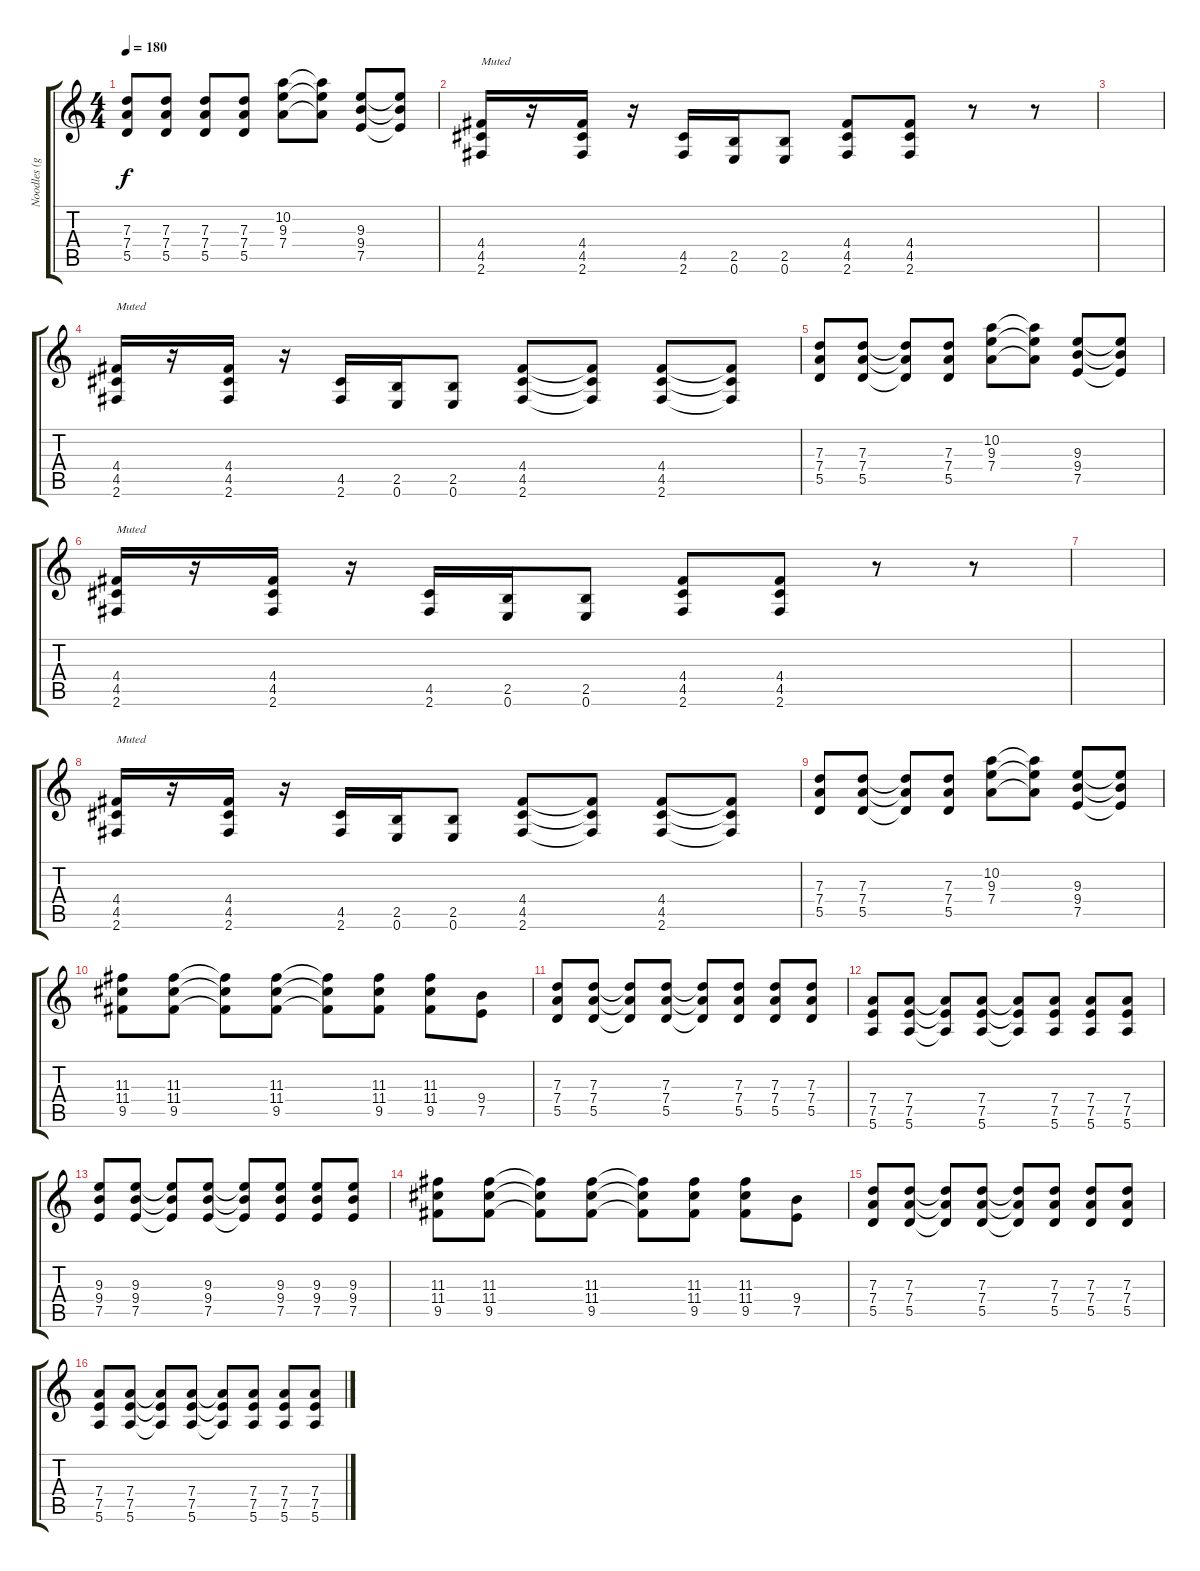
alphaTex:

\track ("Noodles (guitar)" "Noodles (g") {instrument distortionguitar}
\staff {score tabs}
\tuning (E4 B3 G3 D3 A2 E2) {hide}
\ts (4 4)
\tempo 180
\clef g2
\ks c
(7.3 7.4 5.5).8{dy f} (7.3 7.4 5.5).8 (7.3 7.4 5.5).8 (7.3 7.4 5.5).8 (10.2 9.3 7.4).8 (10.2{t} 9.3{t} 7.4{t}).8 (9.3 9.4 7.5).8 (9.3{t} 9.4{t} 7.5{t}).8 |
(4.4 4.5 2.6).16{txt "Muted"} r.16 (4.4 4.5 2.6).16 r.16 (4.5 2.6).16 (2.5 0.6).16 (2.5 0.6).8 (4.4 4.5 2.6).8 (4.4 4.5 2.6).8 r.8 r.8 |
|
(4.4 4.5 2.6).16{txt "Muted"} r.16 (4.4 4.5 2.6).16 r.16 (4.5 2.6).16 (2.5 0.6).16 (2.5 0.6).8 (4.4 4.5 2.6).8 (4.4{t} 4.5{t} 2.6{t}).8 (4.4 4.5 2.6).8 (4.4{t} 4.5{t} 2.6{t}).8 |
(7.3 7.4 5.5).8 (7.3 7.4 5.5).8 (7.3{t} 7.4{t} 5.5{t}).8 (7.3 7.4 5.5).8 (10.2 9.3 7.4).8 (10.2{t} 9.3{t} 7.4{t}).8 (9.3 9.4 7.5).8 (9.3{t} 9.4{t} 7.5{t}).8 |
(4.4 4.5 2.6).16{txt "Muted"} r.16 (4.4 4.5 2.6).16 r.16 (4.5 2.6).16 (2.5 0.6).16 (2.5 0.6).8 (4.4 4.5 2.6).8 (4.4 4.5 2.6).8 r.8 r.8 |
|
(4.4 4.5 2.6).16{txt "Muted"} r.16 (4.4 4.5 2.6).16 r.16 (4.5 2.6).16 (2.5 0.6).16 (2.5 0.6).8 (4.4 4.5 2.6).8 (4.4{t} 4.5{t} 2.6{t}).8 (4.4 4.5 2.6).8 (4.4{t} 4.5{t} 2.6{t}).8 |
(7.3 7.4 5.5).8 (7.3 7.4 5.5).8 (7.3{t} 7.4{t} 5.5{t}).8 (7.3 7.4 5.5).8 (10.2 9.3 7.4).8 (10.2{t} 9.3{t} 7.4{t}).8 (9.3 9.4 7.5).8 (9.3{t} 9.4{t} 7.5{t}).8 |
(11.3 11.4 9.5).8 (11.3 11.4 9.5).8 (11.3{t} 11.4{t} 9.5{t}).8 (11.3 11.4 9.5).8 (11.3{t} 11.4{t} 9.5{t}).8 (11.3 11.4 9.5).8 (11.3 11.4 9.5).8 (9.4 7.5).8 |
(7.3 7.4 5.5).8 (7.3 7.4 5.5).8 (7.3{t} 7.4{t} 5.5{t}).8 (7.3 7.4 5.5).8 (7.3{t} 7.4{t} 5.5{t}).8 (7.3 7.4 5.5).8 (7.3 7.4 5.5).8 (7.3 7.4 5.5).8 |
(7.4 7.5 5.6).8 (7.4 7.5 5.6).8 (7.4{t} 7.5{t} 5.6{t}).8 (7.4 7.5 5.6).8 (7.4{t} 7.5{t} 5.6{t}).8 (7.4 7.5 5.6).8 (7.4 7.5 5.6).8 (7.4 7.5 5.6).8 |
(9.3 9.4 7.5).8 (9.3 9.4 7.5).8 (9.3{t} 9.4{t} 7.5{t}).8 (9.3 9.4 7.5).8 (9.3{t} 9.4{t} 7.5{t}).8 (9.3 9.4 7.5).8 (9.3 9.4 7.5).8 (9.3 9.4 7.5).8 |
(11.3 11.4 9.5).8 (11.3 11.4 9.5).8 (11.3{t} 11.4{t} 9.5{t}).8 (11.3 11.4 9.5).8 (11.3{t} 11.4{t} 9.5{t}).8 (11.3 11.4 9.5).8 (11.3 11.4 9.5).8 (9.4 7.5).8 |
(7.3 7.4 5.5).8 (7.3 7.4 5.5).8 (7.3{t} 7.4{t} 5.5{t}).8 (7.3 7.4 5.5).8 (7.3{t} 7.4{t} 5.5{t}).8 (7.3 7.4 5.5).8 (7.3 7.4 5.5).8 (7.3 7.4 5.5).8 |
(7.4 7.5 5.6).8 (7.4 7.5 5.6).8 (7.4{t} 7.5{t} 5.6{t}).8 (7.4 7.5 5.6).8 (7.4{t} 7.5{t} 5.6{t}).8 (7.4 7.5 5.6).8 (7.4 7.5 5.6).8 (7.4 7.5 5.6).8
